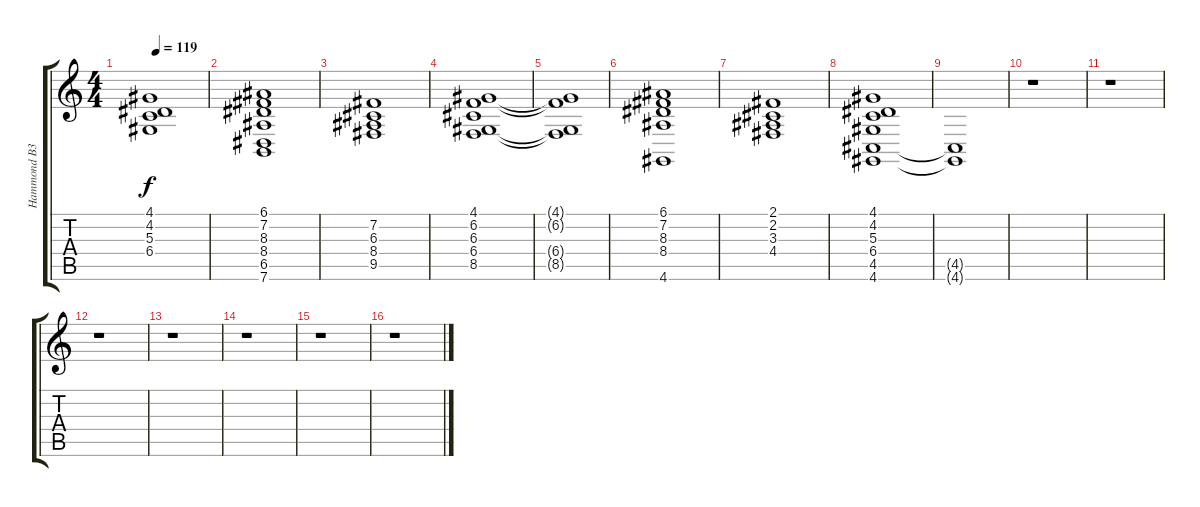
\track ("Hammond B3" "Hammond B3") {instrument lead6voice}
\staff {score tabs}
\tuning (E4 B3 G3 D3 A2 E2) {hide}
\ts (4 4)
\tempo 119
\clef g2
\ks c
(4.1{t} 4.2{t} 5.3{t} 6.4{t}).1{dy f} |
(6.1 7.2 8.3 8.4 6.5 7.6).1{volume 10} |
(7.2 6.3 8.4 9.5).1{volume 8} |
(4.1 6.2 6.3 6.4 8.5).1{volume 8} |
(4.1{t} 6.2{t} 6.4{t} 8.5{t}).1 |
(6.1 7.2 8.3 8.4 4.6).1{volume 7} |
(2.1 2.2 3.3 4.4).1{volume 8} |
(4.1 4.2 5.3 6.4 4.5 4.6).1{volume 8} |
(4.5{t} 4.6{t}).1 |
r.1 |
r.1 |
r.1 |
r.1 |
r.1 |
r.1 |
r.1
